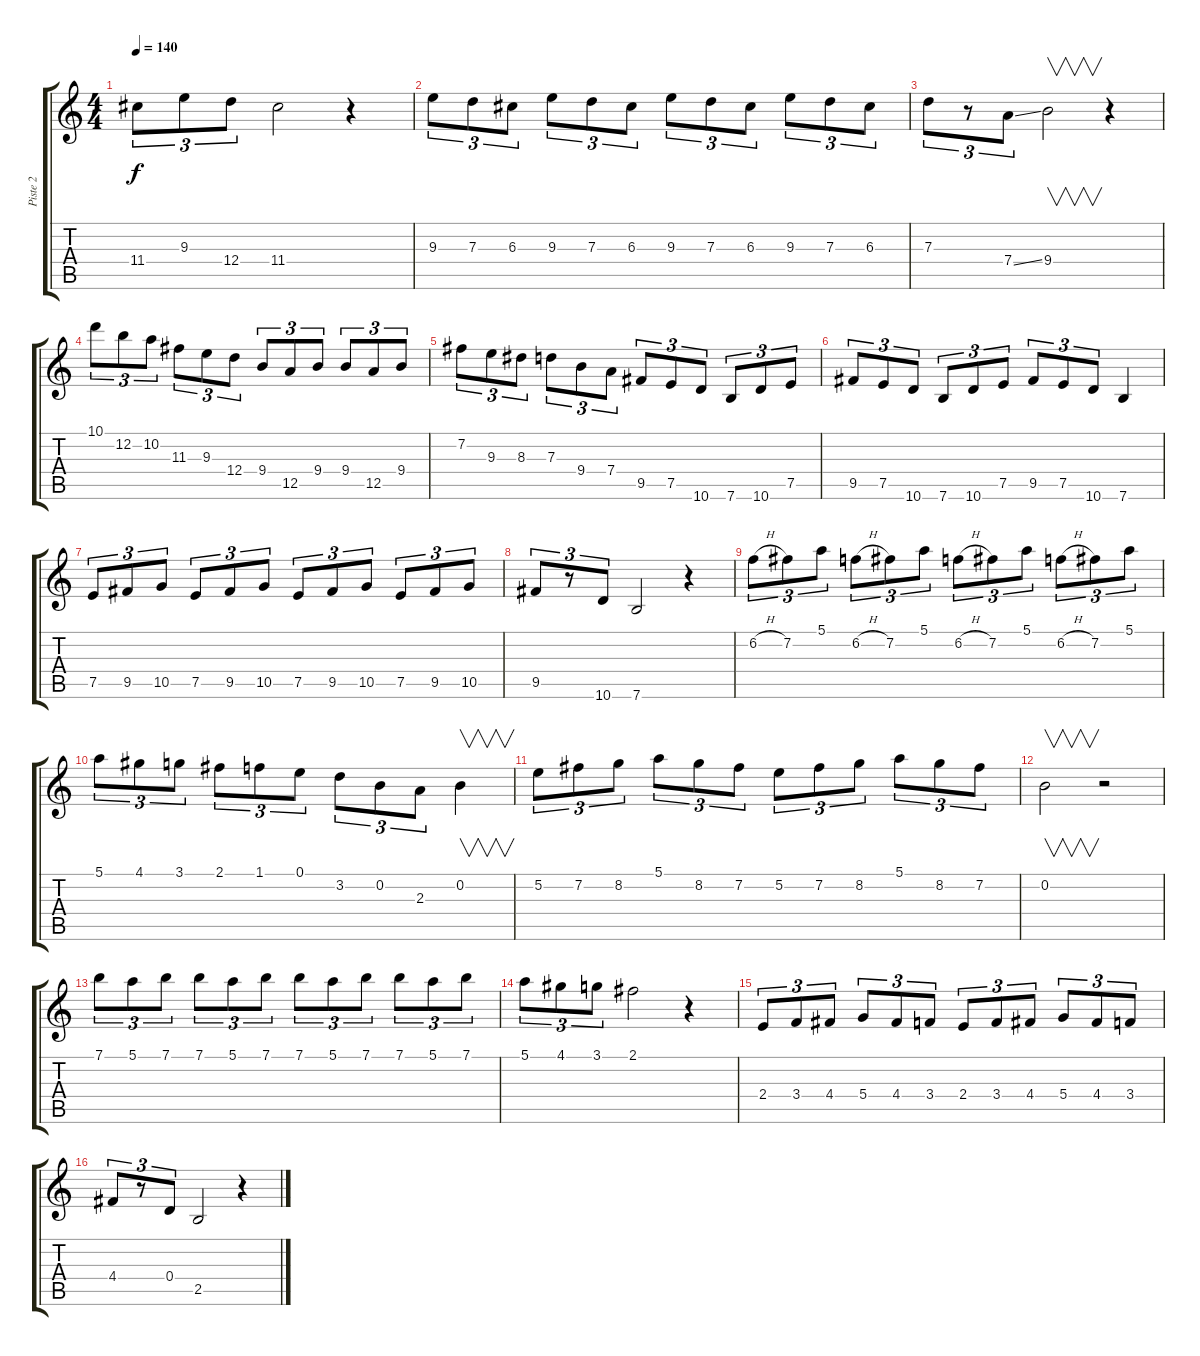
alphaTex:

\track ("Piste 2" "Piste 2") {instrument electricguitarjazz}
\staff {score tabs}
\tuning (E4 B3 G3 D3 A2 E2) {hide}
\ts (4 4)
\tempo 140
\clef g2
\ks c
11.4.8{tu (3 2) dy f} 9.3.8{tu (3 2)} 12.4.8{tu (3 2)} 11.4.2 r.4 |
9.3.8{tu (3 2)} 7.3.8{tu (3 2)} 6.3.8{tu (3 2)} 9.3.8{tu (3 2)} 7.3.8{tu (3 2)} 6.3.8{tu (3 2)} 9.3.8{tu (3 2)} 7.3.8{tu (3 2)} 6.3.8{tu (3 2)} 9.3.8{tu (3 2)} 7.3.8{tu (3 2)} 6.3.8{tu (3 2)} |
7.3.8{tu (3 2)} r.8{tu (3 2)} 7.4{ss}.8{tu (3 2)} 9.4.2{v} r.4 |
10.1.8{tu (3 2)} 12.2.8{tu (3 2)} 10.2.8{tu (3 2)} 11.3.8{tu (3 2)} 9.3.8{tu (3 2)} 12.4.8{tu (3 2)} 9.4.8{tu (3 2)} 12.5.8{tu (3 2)} 9.4.8{tu (3 2)} 9.4.8{tu (3 2)} 12.5.8{tu (3 2)} 9.4.8{tu (3 2)} |
7.2.8{tu (3 2)} 9.3.8{tu (3 2)} 8.3.8{tu (3 2)} 7.3.8{tu (3 2)} 9.4.8{tu (3 2)} 7.4.8{tu (3 2)} 9.5.8{tu (3 2)} 7.5.8{tu (3 2)} 10.6.8{tu (3 2)} 7.6.8{tu (3 2)} 10.6.8{tu (3 2)} 7.5.8{tu (3 2)} |
9.5.8{tu (3 2)} 7.5.8{tu (3 2)} 10.6.8{tu (3 2)} 7.6.8{tu (3 2)} 10.6.8{tu (3 2)} 7.5.8{tu (3 2)} 9.5.8{tu (3 2)} 7.5.8{tu (3 2)} 10.6.8{tu (3 2)} 7.6.4 |
7.5.8{tu (3 2)} 9.5.8{tu (3 2)} 10.5.8{tu (3 2)} 7.5.8{tu (3 2)} 9.5.8{tu (3 2)} 10.5.8{tu (3 2)} 7.5.8{tu (3 2)} 9.5.8{tu (3 2)} 10.5.8{tu (3 2)} 7.5.8{tu (3 2)} 9.5.8{tu (3 2)} 10.5.8{tu (3 2)} |
9.5.8{tu (3 2)} r.8{tu (3 2)} 10.6.8{tu (3 2)} 7.6.2 r.4 |
6.2{h}.8{tu (3 2)} 7.2.8{tu (3 2)} 5.1.8{tu (3 2)} 6.2{h}.8{tu (3 2)} 7.2.8{tu (3 2)} 5.1.8{tu (3 2)} 6.2{h}.8{tu (3 2)} 7.2.8{tu (3 2)} 5.1.8{tu (3 2)} 6.2{h}.8{tu (3 2)} 7.2.8{tu (3 2)} 5.1.8{tu (3 2)} |
5.1.8{tu (3 2)} 4.1.8{tu (3 2)} 3.1.8{tu (3 2)} 2.1.8{tu (3 2)} 1.1.8{tu (3 2)} 0.1.8{tu (3 2)} 3.2.8{tu (3 2)} 0.2.8{tu (3 2)} 2.3.8{tu (3 2)} 0.2.4{v} |
5.2.8{tu (3 2)} 7.2.8{tu (3 2)} 8.2.8{tu (3 2)} 5.1.8{tu (3 2)} 8.2.8{tu (3 2)} 7.2.8{tu (3 2)} 5.2.8{tu (3 2)} 7.2.8{tu (3 2)} 8.2.8{tu (3 2)} 5.1.8{tu (3 2)} 8.2.8{tu (3 2)} 7.2.8{tu (3 2)} |
0.2.2{v} r.2 |
7.1.8{tu (3 2)} 5.1.8{tu (3 2)} 7.1.8{tu (3 2)} 7.1.8{tu (3 2)} 5.1.8{tu (3 2)} 7.1.8{tu (3 2)} 7.1.8{tu (3 2)} 5.1.8{tu (3 2)} 7.1.8{tu (3 2)} 7.1.8{tu (3 2)} 5.1.8{tu (3 2)} 7.1.8{tu (3 2)} |
5.1.8{tu (3 2)} 4.1.8{tu (3 2)} 3.1.8{tu (3 2)} 2.1.2 r.4 |
2.4.8{tu (3 2)} 3.4.8{tu (3 2)} 4.4.8{tu (3 2)} 5.4.8{tu (3 2)} 4.4.8{tu (3 2)} 3.4.8{tu (3 2)} 2.4.8{tu (3 2)} 3.4.8{tu (3 2)} 4.4.8{tu (3 2)} 5.4.8{tu (3 2)} 4.4.8{tu (3 2)} 3.4.8{tu (3 2)} |
4.4.8{tu (3 2)} r.8{tu (3 2)} 0.4.8{tu (3 2)} 2.5.2 r.4
